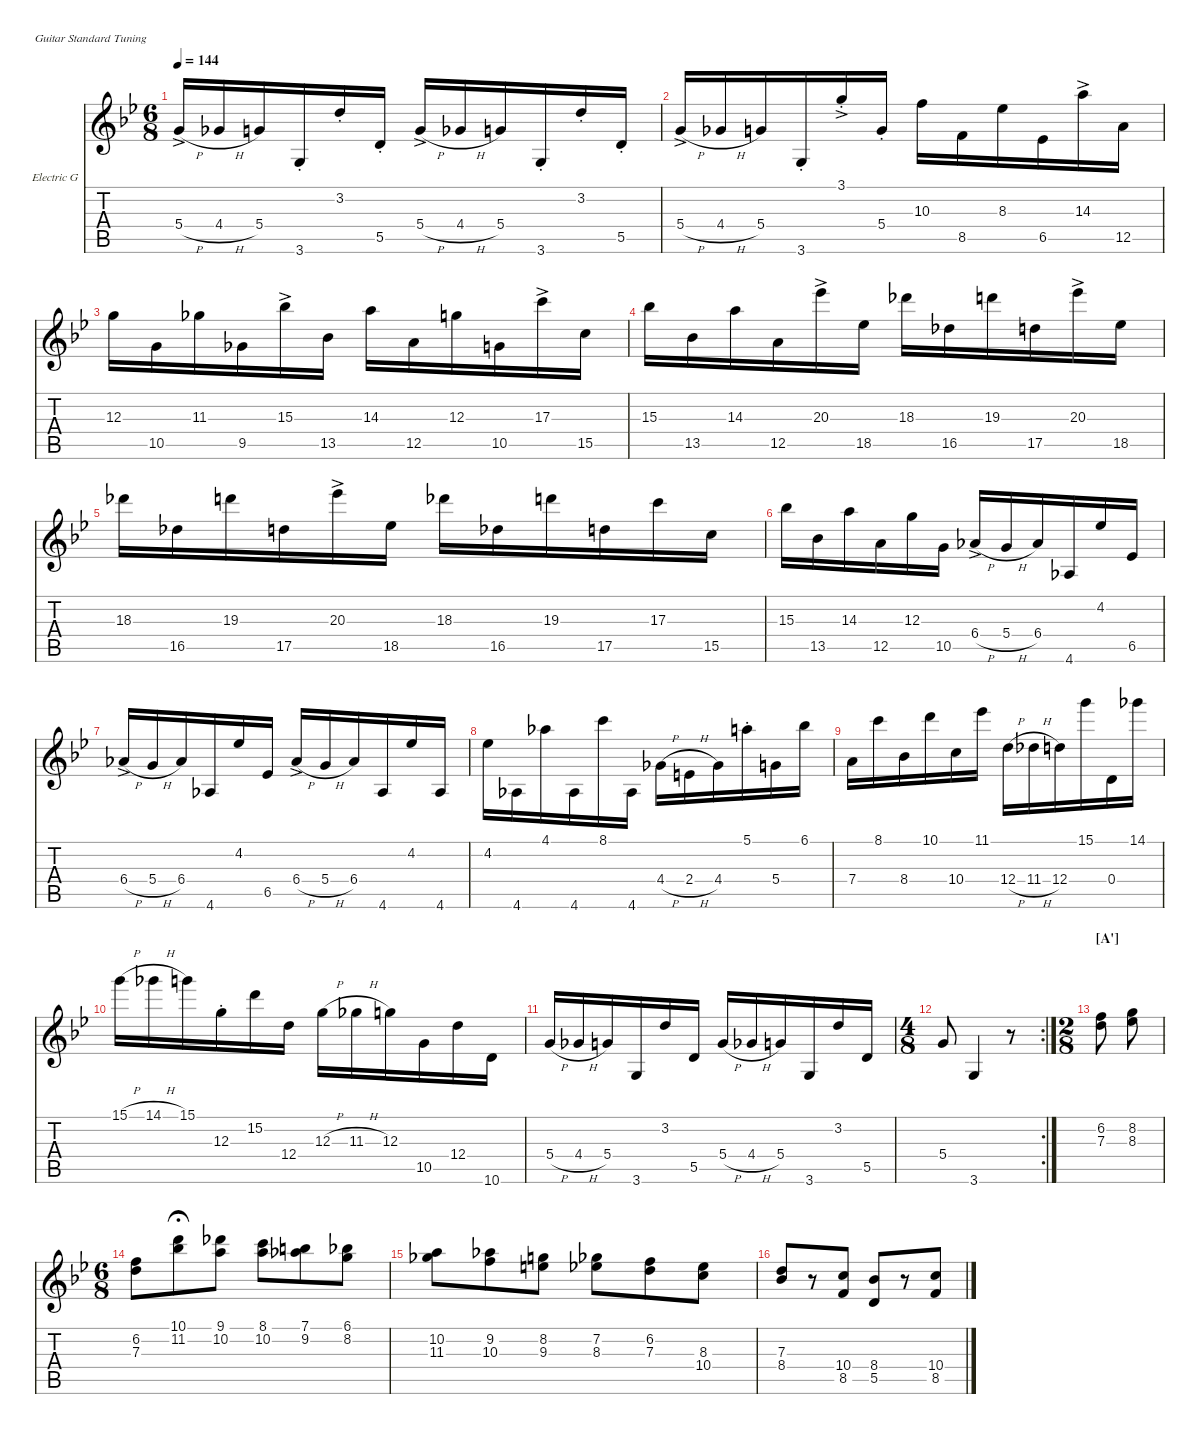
\defaultSystemsLayout 4
\hideDynamics
\bracketExtendMode nobrackets
\firstSystemTrackNameOrientation horizontal
\otherSystemsTrackNameOrientation horizontal
\track ("Electric Guitar" "Electric G") {instrument distortionguitar}
\staff {score tabs}
\tuning (E4 B3 G3 D3 A2 E2)
\ts (6 8)
\tempo 144
\clef g2
\scale
1.06179
\ks bb
5.4{h ac}.16{dy f} 4.4{h}.16 5.4.16 3.6{st}.16 3.2{st}.16 5.5{st}.16 5.4{h ac}.16 4.4{h}.16 5.4.16 3.6{st}.16 3.2{st}.16 5.5{st}.16 |
\scale
0.938209 5.4{h ac}.16 4.4{h}.16 5.4.16 3.6{st}.16 3.1{ac st}.16{dy ff} 5.4{st}.16 10.3.16{dy f} 8.5.16 8.3.16 6.5.16 14.3{ac}.16 12.5.16 |
\scale
1.06179 12.3.16 10.5.16 11.3.16 9.5.16 15.3{ac}.16 13.5.16 14.3.16 12.5.16 12.3.16 10.5.16 17.3{ac}.16 15.5.16 |
\scale
0.938209 15.3.16 13.5.16 14.3.16 12.5.16 20.3{ac}.16 18.5.16 18.3.16 16.5.16 19.3.16 17.5.16 20.3{ac}.16 18.5.16 |
\scale
1.06179 18.3.16 16.5.16 19.3.16 17.5.16 20.3{ac}.16 18.5.16 18.3.16 16.5.16 19.3.16 17.5.16 17.3.16 15.5.16 |
\scale
0.938209 15.3.16 13.5.16 14.3.16 12.5.16 12.3.16 10.5.16 6.4{h ac}.16 5.4{h}.16 6.4.16 4.6.16 4.2.16 6.5.16 |
\scale
1.06179 6.4{h ac}.16 5.4{h}.16 6.4.16 4.6.16 4.2.16 6.5.16 6.4{h ac}.16 5.4{h}.16 6.4.16 4.6.16 4.2.16 4.6.16 |
\scale
0.938209 4.2.16 4.6.16 4.1.16 4.6.16 8.1.16 4.6.16 4.4{h}.16 2.4{h}.16 4.4.16 5.1{st}.16 5.4.16 6.1.16 |
\scale
1.06179 7.4.16 8.1.16 8.4.16 10.1.16 10.4.16 11.1.16 12.4{h}.16 11.4{h}.16 12.4.16 15.1.16 0.4.16 14.1.16 |
\scale
0.938209 15.1{h}.16 14.1{h}.16 15.1.16 12.3{st}.16 15.2.16 12.4.16 12.3{h}.16 11.3{h}.16 12.3.16 10.5.16 12.4.16 10.6.16 |
\scale
1.06179 5.4{h}.16 4.4{h}.16 5.4.16 3.6.16 3.2.16 5.5.16 5.4{h}.16 4.4{h}.16 5.4.16 3.6.16 3.2.16 5.5.16 |
\rc 2
\ts (4 8)
\scale
0.938209 5.4.8 3.6.4 r.8 |
\ts (2 8)
\section ("A'" "")
\scale
1.09206 (7.3 6.2).8 (8.3 8.2).8 |
\ts (6 8)
\scale
0.907945 (7.3 6.2).8 (11.2 10.1).8{fermata (medium 0.25)} (10.2 9.1).8 (10.2 8.1).8 (9.2 7.1).8 (8.2 6.1).8 |
\scale
1.06179 (11.3 10.2).8 (10.3 9.2).8 (9.3 8.2).8 (8.3 7.2).8 (7.3 6.2).8 (10.4 8.3).8 |
\scale
0.938209 (8.4 7.3).8 r.8 (8.5 10.4).8 (5.5 8.4).8 r.8 (8.5 10.4).8
